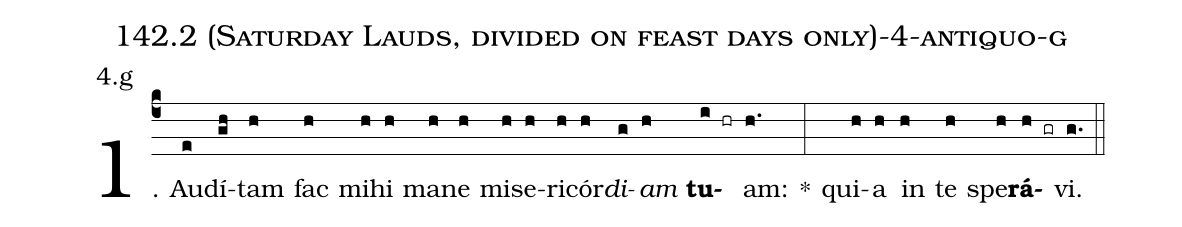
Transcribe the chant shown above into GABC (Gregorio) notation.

name: 142.2 (Saturday Lauds, divided on feast days only)-4-antiquo-g;
annotation: 4.g;
%%
(c4)1. Au(e)dí(gh)tam(h) fac(h) mi(h)hi(h) ma(h)ne(h) mi(h)se(h)ri(h)cór(h)<i>di</i>(g)<i>am</i>(h) <b>tu</b>(i hr)am:(h.) *(:) qui(h)a(h) in(h) te(h) spe(h)<b>rá</b>(h gr)vi.(g.) (::)
